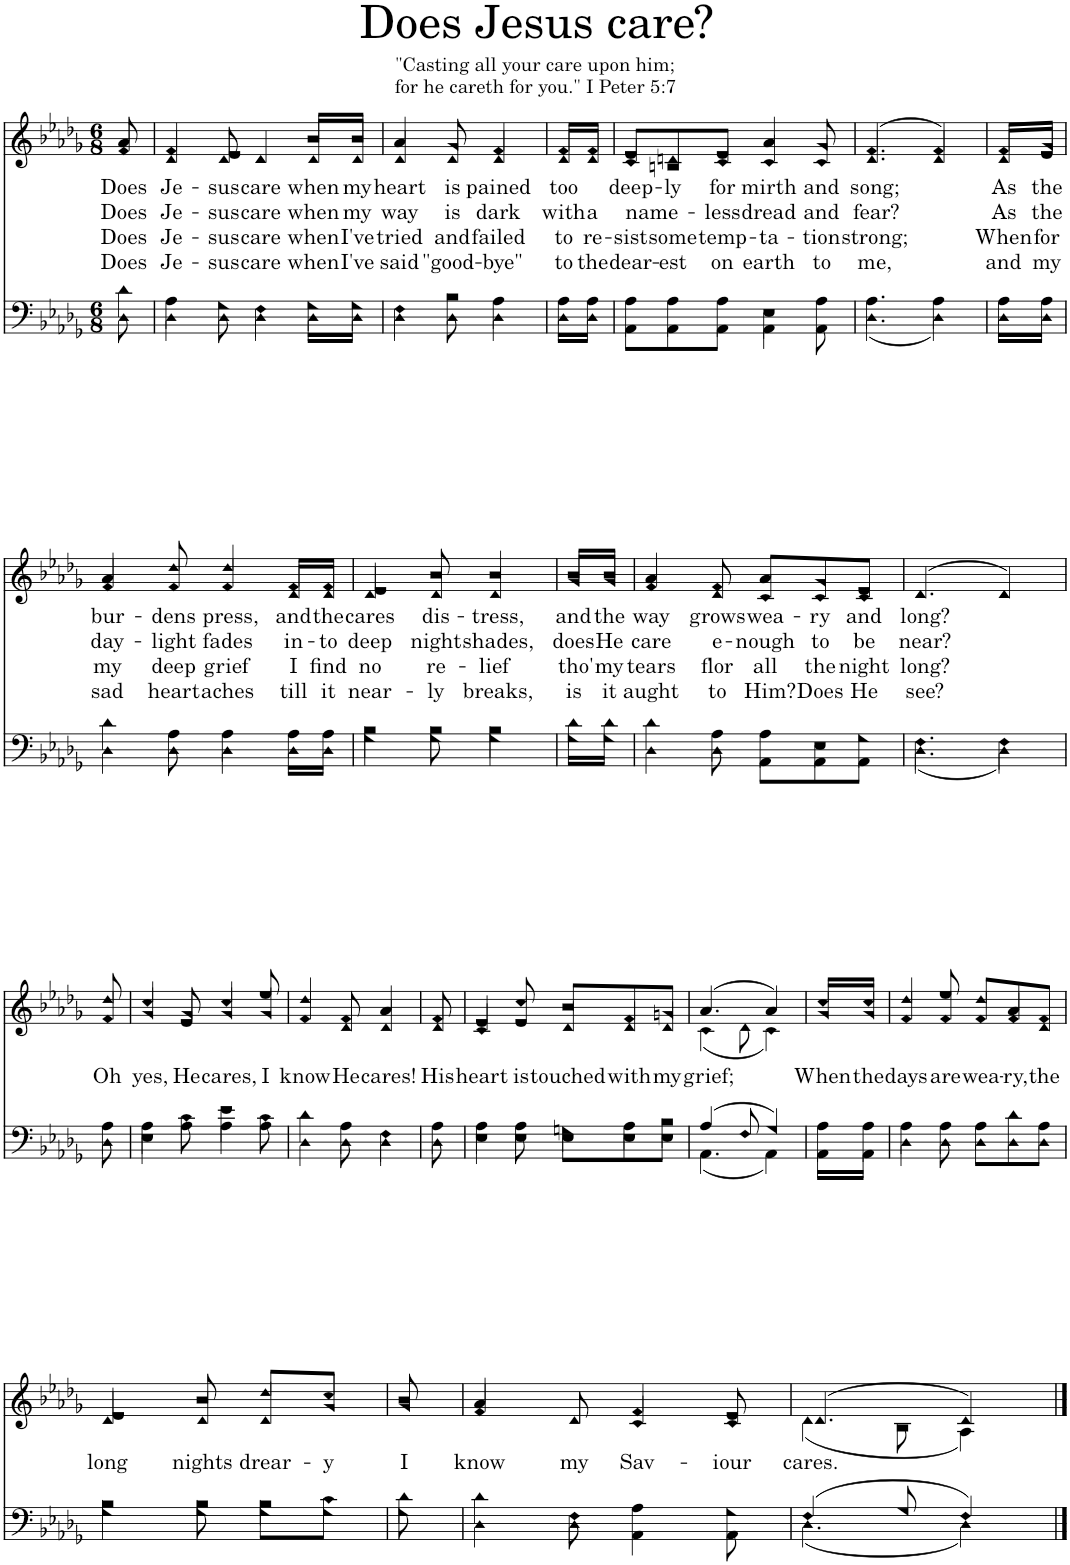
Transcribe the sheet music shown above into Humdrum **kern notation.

**kern	**kern	**text	**text	**text	**text
*part2	*part1	*part1	*part1	*part1	*part1
*staff2	*staff1	*staff1	*staff1	*staff1	*staff1
*I"Men	*I"Women	*	*	*	*
*clefF4	*clefG2	*	*	*	*
*k[b-e-a-d-g-]	*k[b-e-a-d-g-]	*	*	*	*
*M6/8	*M6/8	*	*	*	*
=1	=1	=1	=1	=1	=1
*^	*	*	*	*	*
!	!	!	!LO:LY:b	!LO:LY:b	!LO:LY:b	!LO:LY:b
*	*	*^	*	*	*	*
8d-\	8D-\	8a-/	8f/	Does	Does	Does	Does
=2	=2	=2	=2	=2	=2	=2	=2
!	!	!	!	!LO:LY:b	!LO:LY:b	!LO:LY:b	!LO:LY:b
4A-\	4D-\	4f/	4d-/	Je-	Je-	Je-	Je-
!	!	!	!	!LO:LY:b	!LO:LY:b	!LO:LY:b	!LO:LY:b
8G-\	8D-\	8e-/	8d-/	-sus	-sus	-sus	-sus
!	!	!	!	!LO:LY:b	!LO:LY:b	!LO:LY:b	!LO:LY:b
4F\	4D-\	4d-/	4d-	care	care	care	care
!	!	!	!	!LO:LY:b	!LO:LY:b	!LO:LY:b	!LO:LY:b
16G-\LL	16D-\LL	16b-/LL	16d-/LL	when	when	when	when
!	!	!	!	!LO:LY:b	!LO:LY:b	!LO:LY:b	!LO:LY:b
16G-\JJ	16D-\JJ	16b-/JJ	16d-/JJ	my	my	I've	I've
=3	=3	=3	=3	=3	=3	=3	=3
!	!	!	!	!LO:LY:b	!LO:LY:b	!LO:LY:b	!LO:LY:b
4F\	4D-\	4a-/	4d-/	heart	way	tried	said
!	!	!	!	!LO:LY:b	!LO:LY:b	!LO:LY:b	!LO:LY:b
8B-\	8D-\	8g-/	8d-/	is	is	and	"good-
!	!	!	!	!LO:LY:b	!LO:LY:b	!LO:LY:b	!LO:LY:b
4A-\	4D-\	4f/	4d-/	pained	dark	failed	-bye"
=4	=4	=4	=4	=4	=4	=4	=4
!	!	!	!	!LO:LY:b	!LO:LY:b	!LO:LY:b	!LO:LY:b
(16A-\LL	(16D-\LL	(16f/LL	(16d-/LL	too	with	to	to
!	!	!	!	!	!LO:LY:b	!LO:LY:b	!LO:LY:b
16A-\JJ)	16D-\JJ)	16f/JJ)	16d-/JJ)	.	a	re-	the
=5	=5	=5	=5	=5	=5	=5	=5
!	!	!	!	!LO:LY:b	!LO:LY:b	!LO:LY:b	!LO:LY:b
(8A-\L	(8AA-\L	(8e-/L	(8c/L	deep-	name-	-sist	dear-
!	!	!	!	!LO:LY:b	!	!LO:LY:b	!LO:LY:b
8A-\)	8AA-\)	8dn/)	8Bn/)	-ly	.	some	-est
!	!	!	!	!LO:LY:b	!LO:LY:b	!LO:LY:b	!LO:LY:b
8A-\J	8AA-\J	8e-/J	8c/J	for	-less	temp-	on
!	!	!	!	!LO:LY:b	!LO:LY:b	!LO:LY:b	!LO:LY:b
4E-\	4AA-\	4a-/	4c/	mirth	dread	-ta-	earth
!	!	!	!	!LO:LY:b	!LO:LY:b	!LO:LY:b	!LO:LY:b
8A-\	8AA-\	8g-/	8c/	and	and	-tion	to
=6	=6	=6	=6	=6	=6	=6	=6
!	!	!	!	!LO:LY:b	!LO:LY:b	!LO:LY:b	!LO:LY:b
(4.A-\	(4.D-\	(4.f/	(4.d-/	song;	fear?	strong;	me,
4A-\)	4D-\)	4f/)	4d-/)	.	.	.	.
=7	=7	=7	=7	=7	=7	=7	=7
!	!	!	!	!LO:LY:b	!LO:LY:b	!LO:LY:b	!LO:LY:b
16A-\LL	16D-\LL	16f/LL	16d-/LL	As	As	When	and
!	!	!	!	!LO:LY:b	!LO:LY:b	!LO:LY:b	!LO:LY:b
16A-\JJ	16D-\JJ	16g-/JJ	16e-/JJ	the	the	for	my
!!LO:LB:g=z	!!
=8	=8	=8	=8	=8	=8	=8	=8
!	!	!	!	!LO:LY:b	!LO:LY:b	!LO:LY:b	!LO:LY:b
4d-\	4D-\	4a-/	4f/	bur-	day-	my	sad
!	!	!	!	!LO:LY:b	!LO:LY:b	!LO:LY:b	!LO:LY:b
8A-\	8D-\	8dd-/	8f/	-dens	-light	deep	heart
!	!	!	!	!LO:LY:b	!LO:LY:b	!LO:LY:b	!LO:LY:b
4A-\	4D-\	4dd-/	4f/	press,	fades	grief	aches
!	!	!	!	!LO:LY:b	!LO:LY:b	!LO:LY:b	!LO:LY:b
16A-\LL	16D-\LL	16f/LL	16d-/LL	and	in-	I	till
!	!	!	!	!LO:LY:b	!LO:LY:b	!LO:LY:b	!LO:LY:b
16A-\JJ	16D-\JJ	16f/JJ	16d-/JJ	the	-to	find	it
=9	=9	=9	=9	=9	=9	=9	=9
!	!	!	!	!LO:LY:b	!LO:LY:b	!LO:LY:b	!LO:LY:b
4B-\	4G-\	4e-/	4d-/	cares	deep	no	near-
!	!	!	!	!LO:LY:b	!LO:LY:b	!LO:LY:b	!LO:LY:b
8B-\	8G-\	8b-/	8d-/	dis-	night	re-	-ly
!	!	!	!	!LO:LY:b	!LO:LY:b	!LO:LY:b	!LO:LY:b
4B-\	4G-\	4b-/	4d-/	-tress,	shades,	-lief	breaks,
=10	=10	=10	=10	=10	=10	=10	=10
!	!	!	!	!LO:LY:b	!LO:LY:b	!LO:LY:b	!LO:LY:b
16d-\LL	16G-\LL	16b-/LL	16g-/LL	and	does	tho'	is
!	!	!	!	!LO:LY:b	!LO:LY:b	!LO:LY:b	!LO:LY:b
16d-\JJ	16G-\JJ	16b-/JJ	16g-/JJ	the	He	my	it
=11	=11	=11	=11	=11	=11	=11	=11
!	!	!	!	!LO:LY:b	!LO:LY:b	!LO:LY:b	!LO:LY:b
4d-\	4D-\	4a-/	4f/	way	care	tears	aught
!	!	!	!	!LO:LY:b	!LO:LY:b	!LO:LY:b	!LO:LY:b
8A-\	8D-\	8f/	8d-/	grows	e-	flor	to
!	!	!	!	!LO:LY:b	!LO:LY:b	!LO:LY:b	!LO:LY:b
8A-\L	8AA-\L	8a-/L	8c/L	wea-	-nough	all	Him?
!	!	!	!	!LO:LY:b	!LO:LY:b	!LO:LY:b	!LO:LY:b
8E-\	8AA-\	8g-/	8c/	-ry	to	the	Does
!	!	!	!	!LO:LY:b	!LO:LY:b	!LO:LY:b	!LO:LY:b
8G-\J	8AA-\J	8e-/J	8c/J	and	be	night	He
=12	=12	=12	=12	=12	=12	=12	=12
!	!	!	!	!LO:LY:b	!LO:LY:b	!LO:LY:b	!LO:LY:b
(4.F\	(4.D-\	(4.d-/	(4.d-	long?	near?	long?	see?
4F\)	4D-\)	4d-/)	4d-)	.	.	.	.
!!LO:LB:g=z	!!
=13	=13	=13	=13	=13	=13	=13	=13
!	!	!	!	!LO:LY:b	!	!	!
8A-\	8D-\	8dd-/	8f/	Oh	.	.	.
=14	=14	=14	=14	=14	=14	=14	=14
!	!	!	!	!LO:LY:b	!	!	!
4A-\	4E-\	4cc/	4g-/	yes,	.	.	.
!	!	!	!	!LO:LY:b	!	!	!
8c\	8A-\	8g-/	8e-/	He	.	.	.
!	!	!	!	!LO:LY:b	!	!	!
4e-\	4A-\	4cc/	4g-/	cares,	.	.	.
!	!	!	!	!LO:LY:b	!	!	!
8c\	8A-\	8ee-/	8g-/	I	.	.	.
=15	=15	=15	=15	=15	=15	=15	=15
!	!	!	!	!LO:LY:b	!	!	!
4d-\	4D-\	4dd-/	4f/	know	.	.	.
!	!	!	!	!LO:LY:b	!	!	!
8A-\	8D-\	8f/	8d-/	He	.	.	.
!	!	!	!	!LO:LY:b	!	!	!
4F\	4D-\	4a-/	4d-/	cares!	.	.	.
=16	=16	=16	=16	=16	=16	=16	=16
!	!	!	!	!LO:LY:b	!	!	!
8A-\	8D-\	8f/	8d-/	His	.	.	.
=17	=17	=17	=17	=17	=17	=17	=17
!	!	!	!	!LO:LY:b	!	!	!
4A-\	4E-\	4e-/	4c/	heart	.	.	.
!	!	!	!	!LO:LY:b	!	!	!
8A-\	8E-\	8cc/	8e-/	is	.	.	.
!	!	!	!	!LO:LY:b	!	!	!
8Gn\L	8E-\L	8b-/L	8d-/L	touched	.	.	.
!	!	!	!	!LO:LY:b	!	!	!
8A-\	8E-\	8f/	8d-/	with	.	.	.
!	!	!	!	!LO:LY:b	!	!	!
8B-\J	8E-\J	8gn/J	8d-/J	my	.	.	.
=18	=18	=18	=18	=18	=18	=18	=18
!	!	!	!	!LO:LY:b	!	!	!
(4A-/	(4.AA-\	(4.a-/	(4c\	grief;	.	.	.
8F/	.	.	8d-\	.	.	.	.
4G-/)	4AA-\)	4a-/)	4c\)	.	.	.	.
=19	=19	=19	=19	=19	=19	=19	=19
!	!	!	!	!LO:LY:b	!	!	!
16A-\LL	16AA-\LL	16cc/LL	16g-/LL	When	.	.	.
!	!	!	!	!LO:LY:b	!	!	!
16A-\JJ	16AA-\JJ	16cc/JJ	16g-/JJ	the	.	.	.
=20	=20	=20	=20	=20	=20	=20	=20
!	!	!	!	!LO:LY:b	!	!	!
4A-\	4D-\	4dd-/	4f/	days	.	.	.
!	!	!	!	!LO:LY:b	!	!	!
8A-\	8D-\	8ee-/	8f/	are	.	.	.
!	!	!	!	!LO:LY:b	!	!	!
8A-\L	8D-\L	8dd-/L	8f/L	wea-	.	.	.
!	!	!	!	!LO:LY:b	!	!	!
8d-\	8D-\	8a-/	8f/	-ry,	.	.	.
!	!	!	!	!LO:LY:b	!	!	!
8A-\J	8D-\J	8f/J	8d-/J	the	.	.	.
!!LO:LB:g=z	!!
=21	=21	=21	=21	=21	=21	=21	=21
!	!	!	!	!LO:LY:b	!	!	!
4B-\	4G-\	4e-/	4d-/	long	.	.	.
!	!	!	!	!LO:LY:b	!	!	!
8B-\	8G-\	8b-/	8d-/	nights	.	.	.
!	!	!	!	!LO:LY:b	!	!	!
8B-\L	8G-\L	8dd-/L	8d-/L	drear-	.	.	.
!	!	!	!	!LO:LY:b	!	!	!
8c\J	8G-\J	8cc/J	8g-/J	-y	.	.	.
=22	=22	=22	=22	=22	=22	=22	=22
!	!	!	!	!LO:LY:b	!	!	!
8d-\	8G-\	8b-/	8g-/	I	.	.	.
=23	=23	=23	=23	=23	=23	=23	=23
!	!	!	!	!LO:LY:b	!	!	!
4d-\	4D-\	4a-/	4f/	know	.	.	.
!	!	!	!	!LO:LY:b	!	!	!
8F\	8D-\	8d-/	8d-/	my	.	.	.
!	!	!	!	!LO:LY:b	!	!	!
4A-\	4AA-\	4f/	4c/	Sav-	.	.	.
!	!	!	!	!LO:LY:b	!	!	!
8G-\	8AA-\	8e-/	8c/	-iour	.	.	.
=24	=24	=24	=24	=24	=24	=24	=24
!	!	!	!	!LO:LY:b	!	!	!
(4F/	(4.D-\	(4.d-/	(4d-\	cares.	.	.	.
8G-/	.	.	8B-\	.	.	.	.
4F/)	4D-\)	4d-/)	4A-\)	.	.	.	.
*v	*v	*	*	*	*	*	*
*	*v	*v	*	*	*	*
==	==	==	==	==	==
*-	*-	*-	*-	*-	*-
